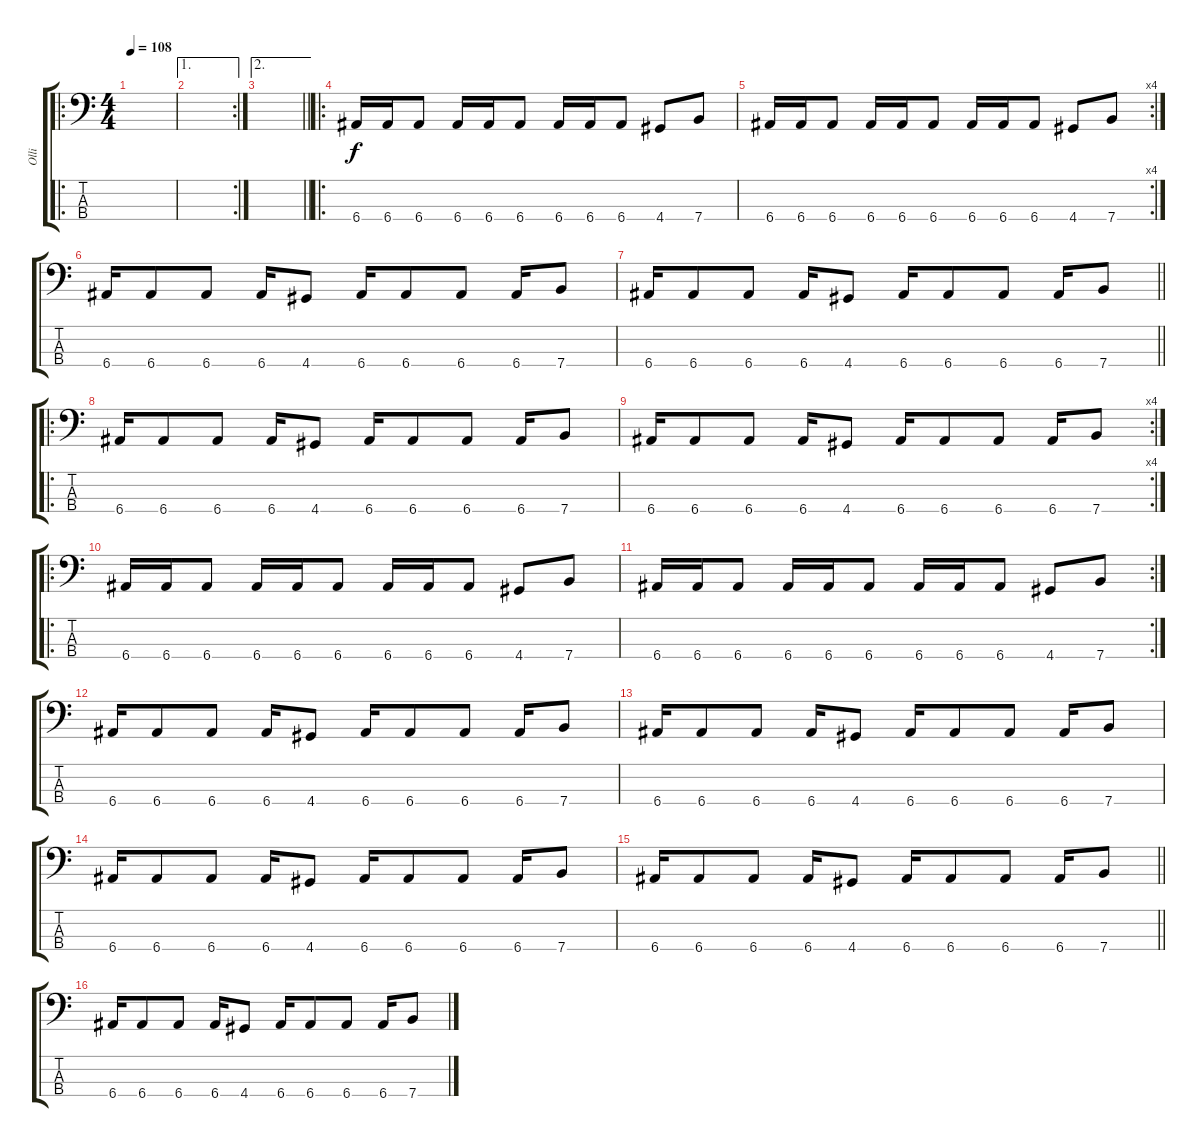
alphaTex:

\track ("Olli" "Olli") {instrument electricbassfinger}
\staff {score tabs}
\tuning (G2 D2 A1 E1) {hide}
\ro
\ts (4 4)
\tempo 108
\clef f4
\ks c
|
\ae 1
\rc 2
|
\ae 2
\barLineRight lightlight
|
\ro
6.4.16 6.4.16 6.4.8 6.4.16 6.4.16 6.4.8 6.4.16 6.4.16 6.4.8 4.4.8 7.4.8 |
\rc 4
6.4.16 6.4.16 6.4.8 6.4.16 6.4.16 6.4.8 6.4.16 6.4.16 6.4.8 4.4.8 7.4.8 |
6.4.16 6.4.8 6.4.8 6.4.16 4.4.8 6.4.16 6.4.8 6.4.8 6.4.16 7.4.8 |
\barLineRight lightlight
6.4.16 6.4.8 6.4.8 6.4.16 4.4.8 6.4.16 6.4.8 6.4.8 6.4.16 7.4.8 |
\ro
6.4.16 6.4.8 6.4.8 6.4.16 4.4.8 6.4.16 6.4.8 6.4.8 6.4.16 7.4.8 |
\rc 4
6.4.16 6.4.8 6.4.8 6.4.16 4.4.8 6.4.16 6.4.8 6.4.8 6.4.16 7.4.8 |
\ro
6.4.16 6.4.16 6.4.8 6.4.16 6.4.16 6.4.8 6.4.16 6.4.16 6.4.8 4.4.8 7.4.8 |
\rc 2
6.4.16 6.4.16 6.4.8 6.4.16 6.4.16 6.4.8 6.4.16 6.4.16 6.4.8 4.4.8 7.4.8 |
6.4.16 6.4.8 6.4.8 6.4.16 4.4.8 6.4.16 6.4.8 6.4.8 6.4.16 7.4.8 |
6.4.16 6.4.8 6.4.8 6.4.16 4.4.8 6.4.16 6.4.8 6.4.8 6.4.16 7.4.8 |
6.4.16 6.4.8 6.4.8 6.4.16 4.4.8 6.4.16 6.4.8 6.4.8 6.4.16 7.4.8 |
\barLineRight lightlight
6.4.16 6.4.8 6.4.8 6.4.16 4.4.8 6.4.16 6.4.8 6.4.8 6.4.16 7.4.8 |
6.4.16 6.4.8 6.4.8 6.4.16 4.4.8 6.4.16 6.4.8 6.4.8 6.4.16 7.4.8
